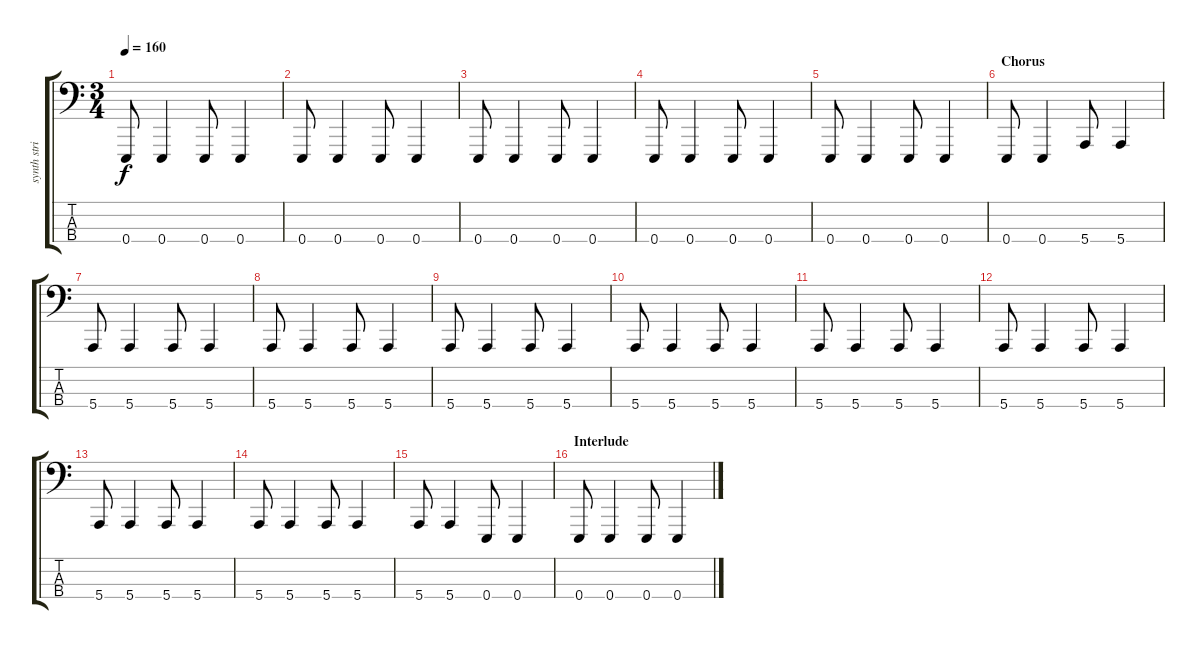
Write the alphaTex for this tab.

\track ("synth string" "synth stri") {instrument synthstrings1}
\staff {score tabs}
\tuning (G2 D2 A1 E1) {hide}
\ts (3 4)
\tempo 160
\clef f4
\ks c
0.4.8{dy f} 0.4.4 0.4.8 0.4.4 |
0.4.8 0.4.4 0.4.8 0.4.4 |
0.4.8 0.4.4 0.4.8 0.4.4 |
0.4.8 0.4.4 0.4.8 0.4.4 |
0.4.8 0.4.4 0.4.8 0.4.4 |
\section ("" "Chorus")
0.4.8 0.4.4 5.4.8 5.4.4 |
5.4.8 5.4.4 5.4.8 5.4.4 |
5.4.8 5.4.4 5.4.8 5.4.4 |
5.4.8 5.4.4 5.4.8 5.4.4 |
5.4.8 5.4.4 5.4.8 5.4.4 |
5.4.8 5.4.4 5.4.8 5.4.4 |
5.4.8 5.4.4 5.4.8 5.4.4 |
5.4.8 5.4.4 5.4.8 5.4.4 |
5.4.8 5.4.4 5.4.8 5.4.4 |
5.4.8 5.4.4 0.4.8 0.4.4 |
\section ("" "Interlude")
0.4.8 0.4.4 0.4.8 0.4.4
